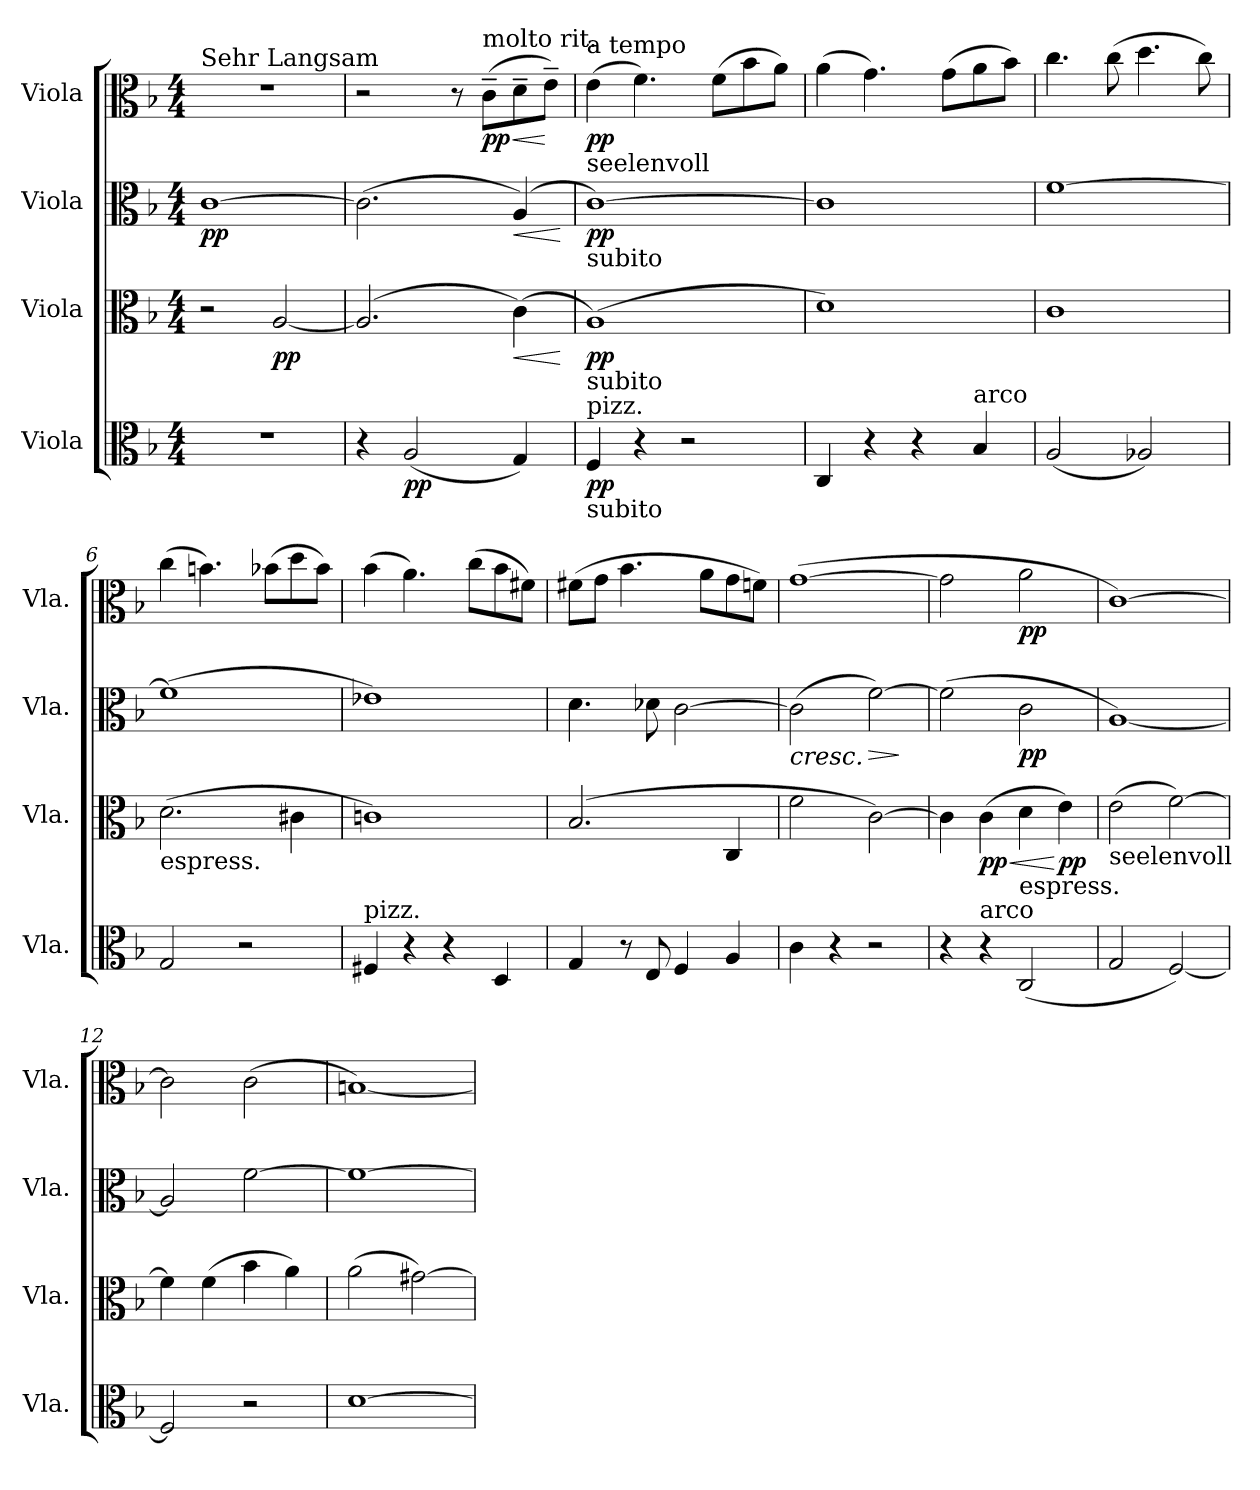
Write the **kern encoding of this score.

**kern	**dynam	**kern	**dynam	**kern	**dynam	**kern	**dynam
*part4	*part4	*part3	*part3	*part2	*part2	*part1	*part1
*staff4	*staff4	*staff3	*staff3	*staff2	*staff2	*staff1	*staff1
*I"Viola	*	*I"Viola	*	*I"Viola	*	*I"Viola	*
*I'Vla.	*	*I'Vla.	*	*I'Vla.	*	*I'Vla.	*
*clefC3	*	*clefC3	*	*clefC3	*	*clefC3	*
*k[b-]	*	*k[b-]	*	*k[b-]	*	*k[b-]	*
*F:	*	*F:	*	*F:	*	*F:	*
*M4/4	*	*M4/4	*	*M4/4	*	*M4/4	*
=1	=1	=1	=1	=1	=1	=1	=1
!	!	!	!	!	!	!LO:TX:a:t=Sehr Langsam	!
!	!	!	!	!	!LO:DY:b	!	!
1r	.	2r	.	[1c	pp	1r	.
!	!	!	!LO:DY:b	!	!	!	!
.	.	[2A/	pp	.	.	.	.
=2	=2	=2	=2	=2	=2	=2	=2
4r	.	(2.A/]	.	(2.c\]	.	2r	.
!	!LO:DY:b	!	!	!	!	!	!
(2A/	pp	.	.	.	.	.	.
.	.	.	.	.	.	8r	.
!	!	!	!	!	!	!LO:TX:a:t=molto rit.	!
!	!	!	!	!	!	!	!LO:HP:b
!	!	!	!	!	!	!	!LO:DY:n=1:b
.	.	.	.	.	.	(8c~\L	< pp
!	!	!	!LO:HP:b	!	!LO:HP:b	!	!
4G/)	.	(4c\)	<	(4A/)	<	8d~\	.
.	.	.	.	.	.	8e~\J)	[
.	.	.	[	.	[	.	.
=3	=3	=3	=3	=3	=3	=3	=3
!	!	!	!	!	!	!LO:TX:b:t=seelenvoll	!
!	!	!	!	!	!	!LO:TX:a:t=a tempo	!
!	!	!	!	!LO:TX:b:t=subito	!	!	!
!	!	!LO:TX:b:t=subito	!	!	!	!	!
!LO:TX:a:t=pizz.	!	!	!	!	!	!	!
!LO:TX:b:t=subito	!	!	!	!	!	!	!
!	!LO:DY:b	!	!LO:DY:b	!	!LO:DY:b	!	!LO:DY:b
4F/	pp	(1A)	pp	[1c)	pp	(4e\	pp
4r	.	.	.	.	.	4.f\)	.
2r	.	.	.	.	.	.	.
.	.	.	.	.	.	(8f\L	.
.	.	.	.	.	.	8b-\	.
.	.	.	.	.	.	8a\J)	.
=4	=4	=4	=4	=4	=4	=4	=4
4C/	.	1d)	.	1c]	.	(4a\	.
4r	.	.	.	.	.	4.g\)	.
4r	.	.	.	.	.	.	.
.	.	.	.	.	.	(8g\L	.
!LO:TX:a:t=arco	!	!	!	!	!	!	!
4B-/	.	.	.	.	.	8a\	.
.	.	.	.	.	.	8b-\J)	.
=5	=5	=5	=5	=5	=5	=5	=5
(2A/	.	1c	.	[1f	.	4.cc\	.
.	.	.	.	.	.	(8cc\	.
2A-X/)	.	.	.	.	.	4.dd\	.
.	.	.	.	.	.	8cc\)	.
=6	=6	=6	=6	=6	=6	=6	=6
!	!	!LO:TX:b:t=espress.	!	!	!	!	!
2G/	.	(2.d\	.	(1f]	.	(4cc\	.
.	.	.	.	.	.	4.bn\)	.
2r	.	.	.	.	.	.	.
.	.	.	.	.	.	(8b-X\L	.
.	.	4c#X\	.	.	.	8dd\	.
.	.	.	.	.	.	8b-\J)	.
=7	=7	=7	=7	=7	=7	=7	=7
!LO:TX:a:t=pizz.	!	!	!	!	!	!	!
4F#X/	.	1cn)	.	1e-X)	.	(4b-\	.
4r	.	.	.	.	.	4.a\)	.
4r	.	.	.	.	.	.	.
.	.	.	.	.	.	(8cc\L	.
4D/	.	.	.	.	.	8b-\	.
.	.	.	.	.	.	8f#X\J)	.
=8	=8	=8	=8	=8	=8	=8	=8
4G/	.	(2.B-/	.	4.d\	.	(8f#X\L	.
.	.	.	.	.	.	8g\J	.
8r	.	.	.	.	.	4.b-\	.
8E/	.	.	.	8d-X\	.	.	.
4F/	.	.	.	[2c\	.	.	.
.	.	.	.	.	.	8a\L	.
4A/	.	4C/	.	.	.	8g\	.
.	.	.	.	.	.	8fn\J)	.
=9	=9	=9	=9	=9	=9	=9	=9
!	!	!	!	!	!LO:HP:b	!	!
4c\	.	2f\	.	(2c\]	<	([1g	.
4r	.	.	.	.	.	.	.
!	!	!	!	!	!LO:HP:b	!	!
2r	.	[2c\)	.	[2f\)	>	.	.
.	.	.	.	.	[ ]	.	.
!!LO:LB:g=z
=10	=10	=10	=10	=10	=10	=10	=10
4r	.	4c\]	.	(2f\]	.	2g\]	.
!LO:TX:a:t=arco	!	!	!	!	!	!	!
!	!	!	!LO:HP:b	!	!	!	!
!	!	!	!LO:DY:n=1:b	!	!	!	!
4r	.	(4c\	< pp	.	.	.	.
!LO:TX:a:t=espress.	!	!	!	!	!	!	!
!	!	!	!	!	!LO:DY:b	!	!LO:DY:b
(2C/	.	4d\	.	2c\	pp	2a\	pp
!	!	!	!LO:DY:n=2:b	!	!	!	!
.	.	4e\)	[ pp	.	.	.	.
=11	=11	=11	=11	=11	=11	=11	=11
!	!	!LO:TX:b:t=seelenvoll	!	!	!	!	!
2G/	.	(2e\	.	[1A)	.	[1c)	.
[2F/)	.	[2f\)	.	.	.	.	.
=12	=12	=12	=12	=12	=12	=12	=12
2F/]	.	4f\]	.	2A/]	.	2c\]	.
.	.	(4f\	.	.	.	.	.
2r	.	4b-\	.	[2f\	.	(2c\	.
.	.	4a\)	.	.	.	.	.
=13	=13	=13	=13	=13	=13	=13	=13
[1d	.	(2a\	.	1f_	.	[1Bn)	.
.	.	[2g#X\)	.	.	.	.	.
=	=	=	=	=	=	=	=
*-	*-	*-	*-	*-	*-	*-	*-
